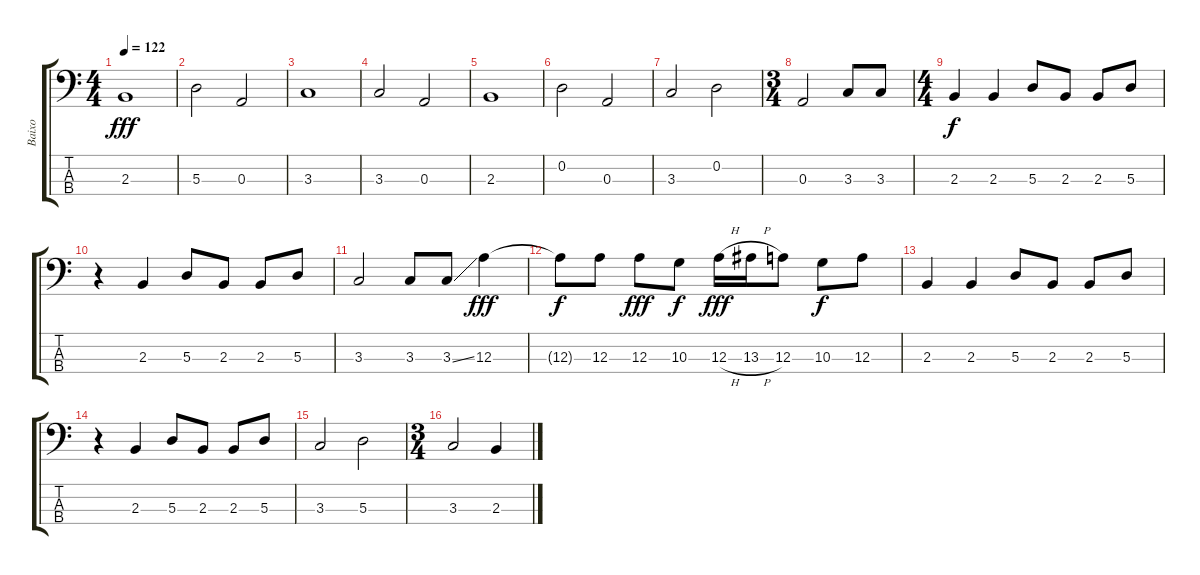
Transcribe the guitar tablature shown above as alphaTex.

\track ("Baixo" "Baixo") {instrument electricbasspick}
\staff {score tabs}
\tuning (G2 D2 A1 D1) {hide}
\ts (4 4)
\tempo 122
\clef f4
\ks c
2.3.1{dy fff} |
5.3.2 0.3.2 |
3.3.1 |
3.3.2 0.3.2 |
2.3.1 |
0.2.2 0.3.2 |
3.3.2 0.2.2 |
\ts (3 4)
0.3.2 3.3.8 3.3.8 |
\ts (4 4)
2.3.4{dy f} 2.3.4 5.3.8 2.3.8 2.3.8 5.3.8 |
r.4 2.3.4 5.3.8 2.3.8 2.3.8 5.3.8 |
3.3.2 3.3.8 3.3{ss}.8 12.3.4{dy fff} |
12.3{t}.8{dy f} 12.3.8 12.3.8{dy fff} 10.3.8{dy f} 12.3{h}.16{dy fff} 13.3{h}.16 12.3.8 10.3.8{dy f} 12.3.8 |
2.3.4 2.3.4 5.3.8 2.3.8 2.3.8 5.3.8 |
r.4 2.3.4 5.3.8 2.3.8 2.3.8 5.3.8 |
3.3.2 5.3.2 |
\ts (3 4)
3.3.2 2.3.4
